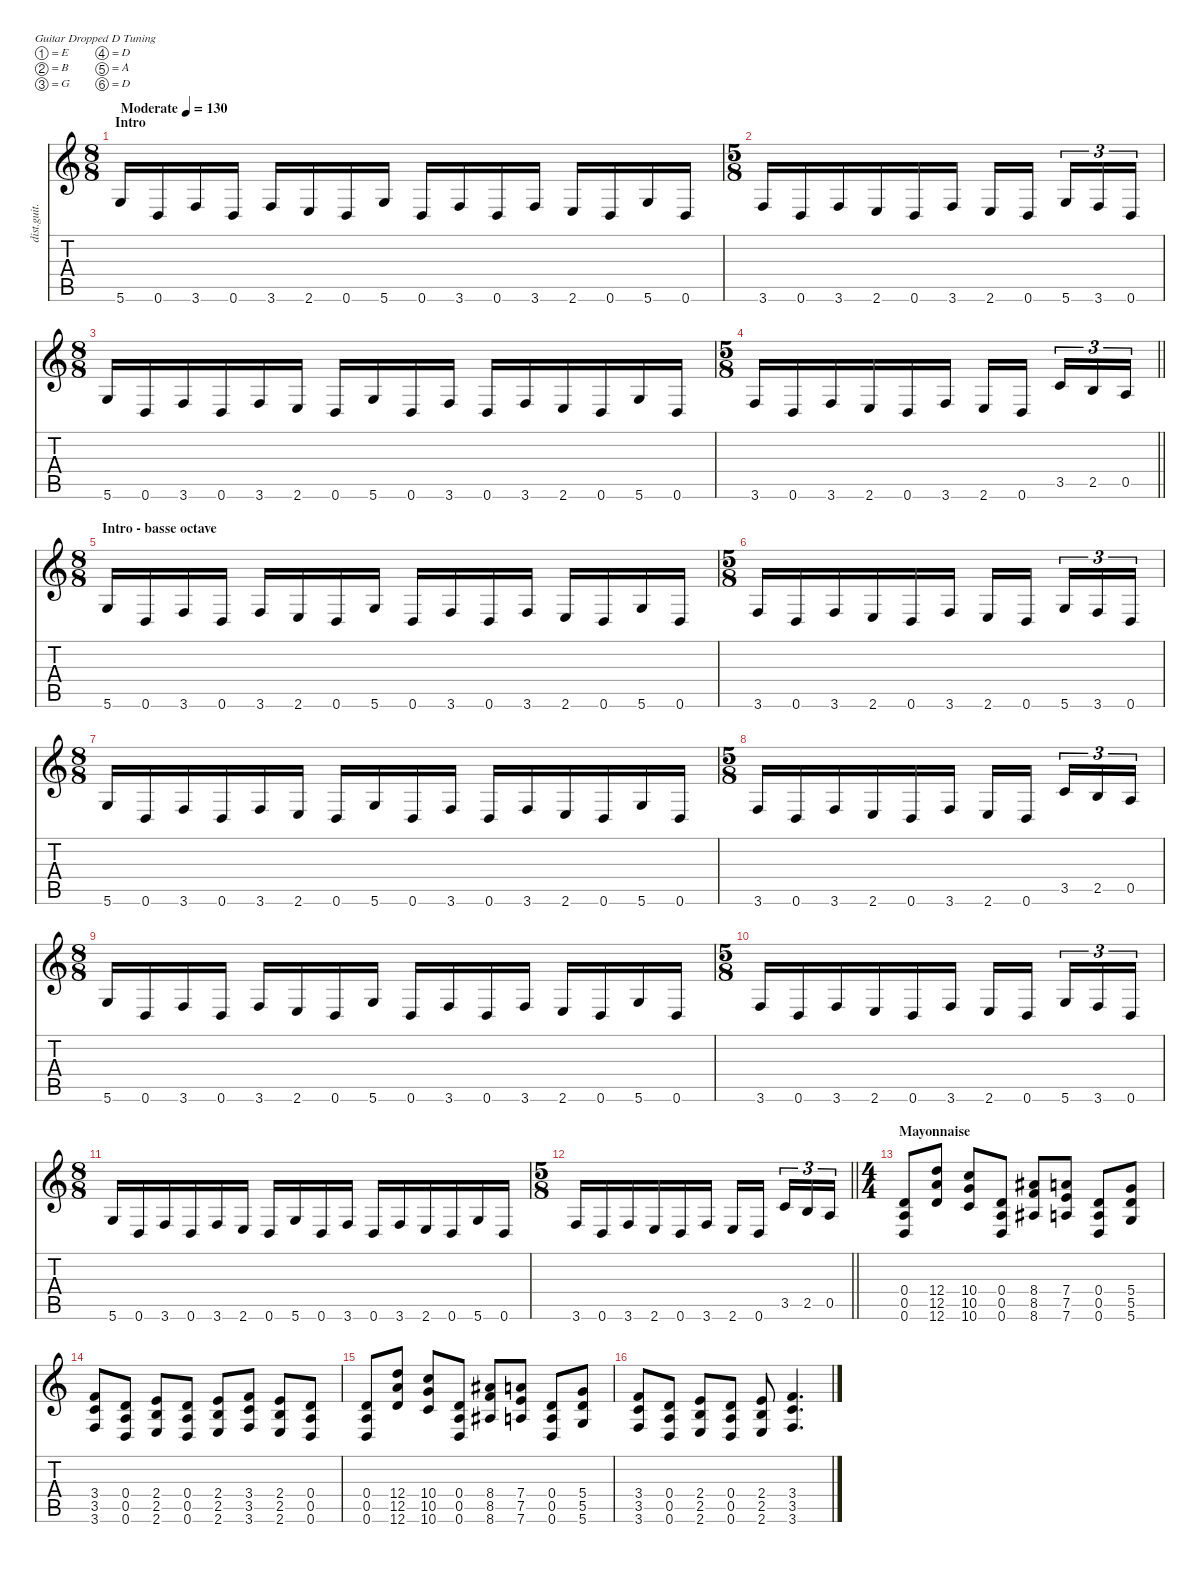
\defaultSystemsLayout 4
\hideDynamics
\bracketExtendMode nobrackets
\track ("Sylvain Option 2" "dist.guit.") {mute instrument distortionguitar}
\staff {score tabs}
\tuning (E4 B3 G3 D3 A2 D2)
\ts (8 8)
\beaming (8 2 2 2 2)
\section ("" "Intro")
\tempo (130 "Moderate")
\clef g2
\ks c
5.6.16{dy f instrument distortionguitar beam Up} 0.6.16{beam Up} 3.6.16{beam Up} 0.6.16{beam Up} 3.6.16{beam Up} 2.6.16{beam Up} 0.6.16{beam Up} 5.6.16{beam Up} 0.6.16{beam Up} 3.6.16{beam Up} 0.6.16{beam Up} 3.6.16{beam Up} 2.6.16{beam Up} 0.6.16{beam Up} 5.6.16{beam Up} 0.6.16{beam Up} |
\ts (5 8)
\beaming (8 3 2)
3.6.16{beam Up} 0.6.16{beam Up} 3.6.16{beam Up} 2.6.16{beam Up} 0.6.16{beam Up} 3.6.16{beam Up} 2.6.16{beam Up} 0.6.16{beam Up} 5.6.16{tu (3 2) beam Up} 3.6.16{tu (3 2) beam Up} 0.6.16{tu (3 2) beam Up} |
\ts (8 8)
\beaming (8 3 2 3)
5.6.16{beam Up} 0.6.16{beam Up} 3.6.16{beam Up} 0.6.16{beam Up} 3.6.16{beam Up} 2.6.16{beam Up} 0.6.16{beam Up} 5.6.16{beam Up} 0.6.16{beam Up} 3.6.16{beam Up} 0.6.16{beam Up} 3.6.16{beam Up} 2.6.16{beam Up} 0.6.16{beam Up} 5.6.16{beam Up} 0.6.16{beam Up} |
\ts (5 8)
\beaming (8 3 2)
\barLineRight lightlight
3.6.16{beam Up} 0.6.16{beam Up} 3.6.16{beam Up} 2.6.16{beam Up} 0.6.16{beam Up} 3.6.16{beam Up} 2.6.16{beam Up} 0.6.16{beam Up} 3.5.16{tu (3 2) beam Up} 2.5.16{tu (3 2) beam Up} 0.5.16{tu (3 2) beam Up} |
\ts (8 8)
\beaming (8 2 2 2 2)
\section ("" "Intro - basse octave")
5.6.16{beam Up} 0.6.16{beam Up} 3.6.16{beam Up} 0.6.16{beam Up} 3.6.16{beam Up} 2.6.16{beam Up} 0.6.16{beam Up} 5.6.16{beam Up} 0.6.16{beam Up} 3.6.16{beam Up} 0.6.16{beam Up} 3.6.16{beam Up} 2.6.16{beam Up} 0.6.16{beam Up} 5.6.16{beam Up} 0.6.16{beam Up} |
\ts (5 8)
\beaming (8 3 2)
3.6.16{beam Up} 0.6.16{beam Up} 3.6.16{beam Up} 2.6.16{beam Up} 0.6.16{beam Up} 3.6.16{beam Up} 2.6.16{beam Up} 0.6.16{beam Up} 5.6.16{tu (3 2) beam Up} 3.6.16{tu (3 2) beam Up} 0.6.16{tu (3 2) beam Up} |
\ts (8 8)
\beaming (8 3 2 3)
5.6.16{beam Up} 0.6.16{beam Up} 3.6.16{beam Up} 0.6.16{beam Up} 3.6.16{beam Up} 2.6.16{beam Up} 0.6.16{beam Up} 5.6.16{beam Up} 0.6.16{beam Up} 3.6.16{beam Up} 0.6.16{beam Up} 3.6.16{beam Up} 2.6.16{beam Up} 0.6.16{beam Up} 5.6.16{beam Up} 0.6.16{beam Up} |
\ts (5 8)
\beaming (8 3 2)
3.6.16{beam Up} 0.6.16{beam Up} 3.6.16{beam Up} 2.6.16{beam Up} 0.6.16{beam Up} 3.6.16{beam Up} 2.6.16{beam Up} 0.6.16{beam Up} 3.5.16{tu (3 2) beam Up} 2.5.16{tu (3 2) beam Up} 0.5.16{tu (3 2) beam Up} |
\ts (8 8)
\beaming (8 2 2 2 2)
5.6.16{beam Up} 0.6.16{beam Up} 3.6.16{beam Up} 0.6.16{beam Up} 3.6.16{beam Up} 2.6.16{beam Up} 0.6.16{beam Up} 5.6.16{beam Up} 0.6.16{beam Up} 3.6.16{beam Up} 0.6.16{beam Up} 3.6.16{beam Up} 2.6.16{beam Up} 0.6.16{beam Up} 5.6.16{beam Up} 0.6.16{beam Up} |
\ts (5 8)
\beaming (8 3 2)
3.6.16{beam Up} 0.6.16{beam Up} 3.6.16{beam Up} 2.6.16{beam Up} 0.6.16{beam Up} 3.6.16{beam Up} 2.6.16{beam Up} 0.6.16{beam Up} 5.6.16{tu (3 2) beam Up} 3.6.16{tu (3 2) beam Up} 0.6.16{tu (3 2) beam Up} |
\ts (8 8)
\beaming (8 3 2 3)
5.6.16{beam Up} 0.6.16{beam Up} 3.6.16{beam Up} 0.6.16{beam Up} 3.6.16{beam Up} 2.6.16{beam Up} 0.6.16{beam Up} 5.6.16{beam Up} 0.6.16{beam Up} 3.6.16{beam Up} 0.6.16{beam Up} 3.6.16{beam Up} 2.6.16{beam Up} 0.6.16{beam Up} 5.6.16{beam Up} 0.6.16{beam Up} |
\ts (5 8)
\beaming (8 3 2)
\barLineRight lightlight
3.6.16{beam Up} 0.6.16{beam Up} 3.6.16{beam Up} 2.6.16{beam Up} 0.6.16{beam Up} 3.6.16{beam Up} 2.6.16{beam Up} 0.6.16{beam Up} 3.5.16{tu (3 2) beam Up} 2.5.16{tu (3 2) beam Up} 0.5.16{tu (3 2) beam Up} |
\ts (4 4)
\beaming (8 2 2 2 2)
\section ("" "Mayonnaise")
(0.6 0.5 0.4).8{beam Up} (12.6 12.5 12.4).8{beam Up} (10.6 10.5 10.4).8{beam Up} (0.6 0.5 0.4).8{beam Up} (8.6{acc #} 8.5 8.4{acc #}).8{beam Up} (7.6 7.5 7.4).8{beam Up} (0.6 0.5 0.4).8{beam Up} (5.6 5.5 5.4).8{beam Up} |
(3.6 3.5 3.4).8{beam Up} (0.6 0.5 0.4).8{beam Up} (2.6 2.5 2.4).8{beam Up} (0.4 0.5 0.6).8{beam Up} (2.6 2.5 2.4).8{beam Up} (3.4 3.5 3.6).8{beam Up} (2.6 2.5 2.4).8{beam Up} (0.4 0.5 0.6).8{beam Up} |
(0.6 0.5 0.4).8{beam Up} (12.6 12.5 12.4).8{beam Up} (10.6 10.5 10.4).8{beam Up} (0.6 0.5 0.4).8{beam Up} (8.6{acc #} 8.5 8.4{acc #}).8{beam Up} (7.6 7.5 7.4).8{beam Up} (0.6 0.5 0.4).8{beam Up} (5.6 5.5 5.4).8{beam Up} |
(3.6 3.5 3.4).8{beam Up} (0.6 0.5 0.4).8{beam Up} (2.6 2.5 2.4).8{beam Up} (0.4 0.5 0.6).8{beam Up} (2.6 2.5 2.4).8{beam Up} (3.4 3.5 3.6).4{d beam Up}
